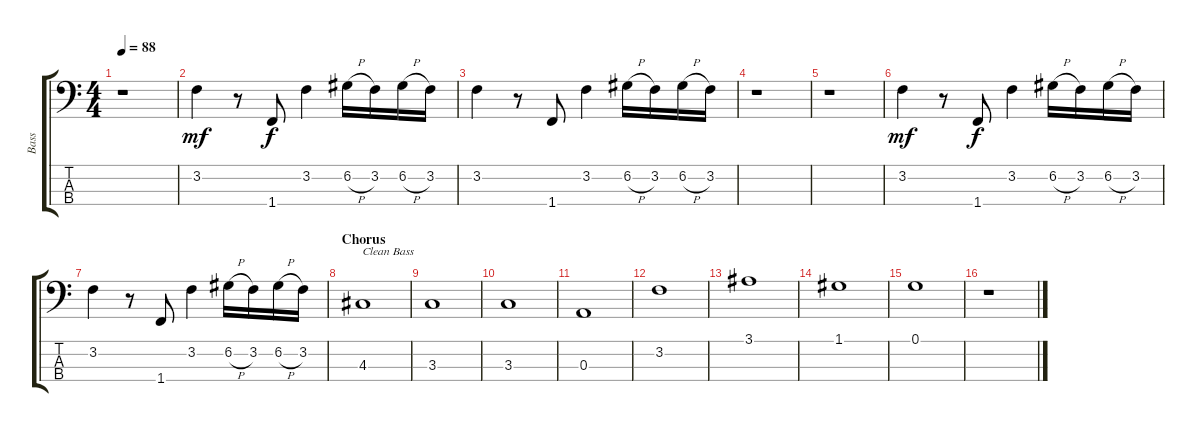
\track ("Bass" "Bass") {instrument synthbass2}
\staff {score tabs}
\tuning (G2 D2 A1 E1) {hide}
\ts (4 4)
\tempo 88
\clef f4
\ks c
r.1{dy f} |
3.2.4{dy mf} r.8 1.4.8{dy f} 3.2.4 6.2{h}.16 3.2.16 6.2{h}.16 3.2.16 |
3.2.4 r.8 1.4.8 3.2.4 6.2{h}.16 3.2.16 6.2{h}.16 3.2.16 |
r.1 |
r.1 |
3.2.4{dy mf} r.8 1.4.8{dy f} 3.2.4 6.2{h}.16 3.2.16 6.2{h}.16 3.2.16 |
3.2.4 r.8 1.4.8 3.2.4 6.2{h}.16 3.2.16 6.2{h}.16 3.2.16 |
\section ("" "Chorus")
4.3.1{txt "Clean Bass" instrument electricbassfinger} |
3.3.1 |
3.3.1 |
0.3.1 |
3.2.1 |
3.1.1 |
1.1.1 |
0.1.1 |
r.1
